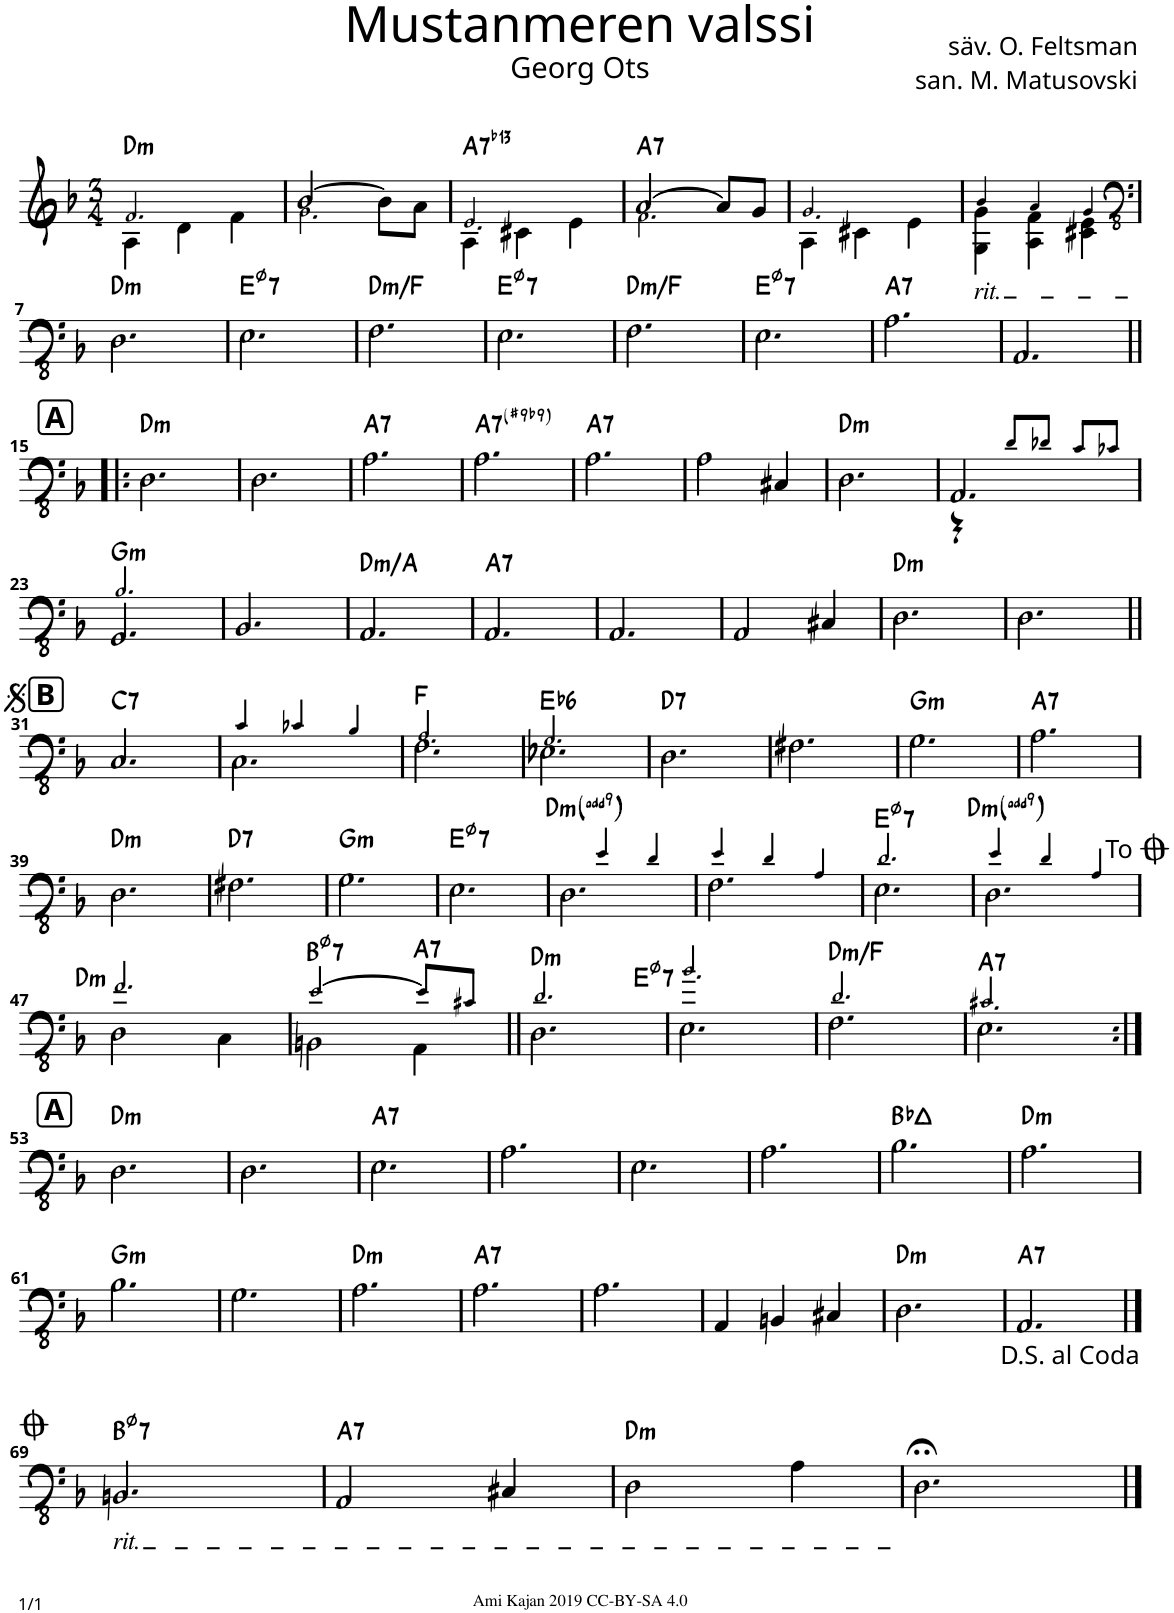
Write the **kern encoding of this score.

**kern	**harte
*part1	*part1
*staff1	*
*I"Piano	*
*I'Pno	*
*clefG2	*
*k[b-]	*
*M3/4	*
=1	=1
*^	*
!	!	!LO:H:kt=m
4A\	2.f!/	D:min
4d\	.	.
4f\	.	.
=2	=2	=2
[2b-/	2.g!\	.
8b-\L]	.	.
8a\J	.	.
=3	=3	=3
!	!	!LO:H:kt=7
4A\	2.e!/	A:7(b13)
4c#X\	.	.
4e\	.	.
=4	=4	=4
!	!	!LO:H:kt=7
[2a/	2.f!\	A:7
8a/L]	.	.
8g/J	.	.
=5	=5	=5
4A\	2.g!/	.
4c#X\	.	.
4e\	.	.
=6	=6	=6
!LO:TX:b:i:t=rit.	!	!
4G\ 4g\	4b-!/	.
4A\ 4f\	4a!/	.
4c#X\ 4e\	4g!/	.
*v	*v	*
!!LO:LB:g=z
=7	=7
*clefFv4	*
*^	*
!	!	!LO:H:kt=m
*v	*v	*
2.DD\	D:min
=8	=8
!	!LO:H:kt=7
2.EE\	E:hdim7
=9	=9
!	!LO:H:kt=m
2.FF\	D:min/b3
=10	=10
!	!LO:H:kt=7
2.EE\	E:hdim7
=11	=11
!	!LO:H:kt=m
2.FF\	D:min/b3
=12	=12
!	!LO:H:kt=7
2.EE\	E:hdim7
=13	=13
!	!LO:H:kt=7
2.AA\	A:7
=14	=14
2.AAA/	.
!!LO:LB:g=z
!!LO:REH:place=s1:a:B:cj:fs=14:t=A
=15!|:	=15!|:
!	!LO:H:kt=m
2.DD\	D:min
=16	=16
2.DD\	.
=17	=17
!	!LO:H:kt=7
2.AA\	A:7
=18	=18
!	!LO:H:kt=7
2.AA\	A:7(#9,b9)
=19	=19
!	!LO:H:kt=7
2.AA\	A:7
=20	=20
2AA\	.
4CC#X/	.
=21	=21
!	!LO:H:kt=m
2.DD\	D:min
=22	=22
*^	*
2.AAA/	4r	.
.	8D!/L	.
.	8D-X!/J	.
.	8C!/L	.
.	8C-X!/J	.
!!LO:LB:g=z	!!
=23	=23	=23
!	!	!LO:H:kt=m
2.GGG/	2.BB-!/	G:min
*v	*v	*
=24	=24
2.BBB-/	.
=25	=25
!	!LO:H:kt=m
2.AAA/	D:min/5
=26	=26
!	!LO:H:kt=7
2.AAA/	A:7
=27	=27
2.AAA/	.
=28	=28
2AAA/	.
4CC#X/	.
=29	=29
!	!LO:H:kt=m
2.DD\	D:min
=30	=30
2.DD\	.
!!LO:LB:g=z
!!LO:REH:place=s1:a:B:cj:fs=14:t=B
=31||	=31||
!	!LO:H:kt=7
2.CC/	C:7
=32	=32
*^	*
2.CC\	4C!/	.
.	4C-X!/	.
.	4BB-!/	.
=33	=33	=33
2.FF\	2.AA!/	F:maj
=34	=34	=34
!	!	!LO:H:kt=6
2.EE-X\	2.GG!/	Eb:maj6
=35	=35	=35
!	!	!LO:H:kt=7
*v	*v	*
2.DD\	D:7
=36	=36
2.FF#X\	.
=37	=37
!	!LO:H:kt=m
2.GG\	G:min
=38	=38
!	!LO:H:kt=7
2.AA\	A:7
!!LO:LB:g=z
=39	=39
!	!LO:H:kt=m
2.DD\	D:min
=40	=40
!	!LO:H:kt=7
2.FF#X\	D:7
=41	=41
!	!LO:H:kt=m
2.GG\	G:min
=42	=42
!	!LO:H:kt=7
2.EE\	E:hdim7
=43	=43
*^	*
!	!	!LO:H:kt=m
2.DD\	4ryy	D:min(9)
.	4E!/	.
.	4D!/	.
=44	=44	=44
2.FF\	4E!/	.
.	4D!/	.
.	4AA!/	.
=45	=45	=45
!	!	!LO:H:kt=7
2.EE\	2.D!/	E:hdim7
=46	=46	=46
2.DD\	4E!/	D:min(9)
.	4D!/	.
.	4AA!/	.
!	!LO:TX:a:t=To <font size="29"/><font face="ScoreText"/>	!LO:H:kt=m
!!LO:LB:g=z	!!
=47	=47	=47
!	!	!LO:H:kt=m
2DD\	2.F!/	D:min
4CC\	.	.
=48	=48	=48
!	!	!LO:H:kt=7
2BBBn\	[2E!/	B:hdim7
!	!	!LO:H:kt=7
4AAA\	8E!/L]	A:7
.	8C#X!/J	.
=49||	=49||	=49||
!	!	!LO:H:kt=m
2.DD\	2.D!/	D:min
=50	=50	=50
!	!	!LO:H:kt=7
2.EE\	2.B-!/	E:hdim7
=51	=51	=51
!	!	!LO:H:kt=m
2.FF\	2.D!/	D:min/b3
=52	=52	=52
!	!	!LO:H:kt=7
2.EE\	2.C#X!/	A:7
!!LO:LB:g=z	!!
!!LO:REH:place=s1:a:B:cj:fs=14:t=A	!!
=53:|!	=53:|!	=53:|!
!	!	!LO:H:kt=m
*v	*v	*
2.DD\	D:min
=54	=54
2.DD\	.
=55	=55
!	!LO:H:kt=7
2.EE\	A:7
=56	=56
2.AA\	.
=57	=57
2.EE\	.
=58	=58
2.AA\	.
=59	=59
2.BB-\	Bb:maj
=60	=60
!	!LO:H:kt=m
2.AA\	D:min
!!LO:LB:g=z
=61	=61
!	!LO:H:kt=m
2.BB-\	G:min
=62	=62
2.GG\	.
=63	=63
!	!LO:H:kt=m
2.AA\	D:min
=64	=64
!	!LO:H:kt=7
2.AA\	A:7
=65	=65
2.AA\	.
=66	=66
4AAA/	.
4BBBn/	.
4CC#X/	.
=67	=67
!	!LO:H:kt=m
2.DD\	D:min
=68	=68
!	!LO:H:kt=7
2.AAA/	A:7
!!LO:LB:g=z
==69	==69
!LO:TX:b:i:t=rit.	!LO:H:kt=7
2.BBBn/	B:hdim7
=70	=70
!	!LO:H:kt=7
2AAA/	A:7
4CC#X/	.
=71	=71
!	!LO:H:kt=m
2DD\	D:min
4AA\	.
=72	=72
2.DD;<\	.
==	==
*-	*-
